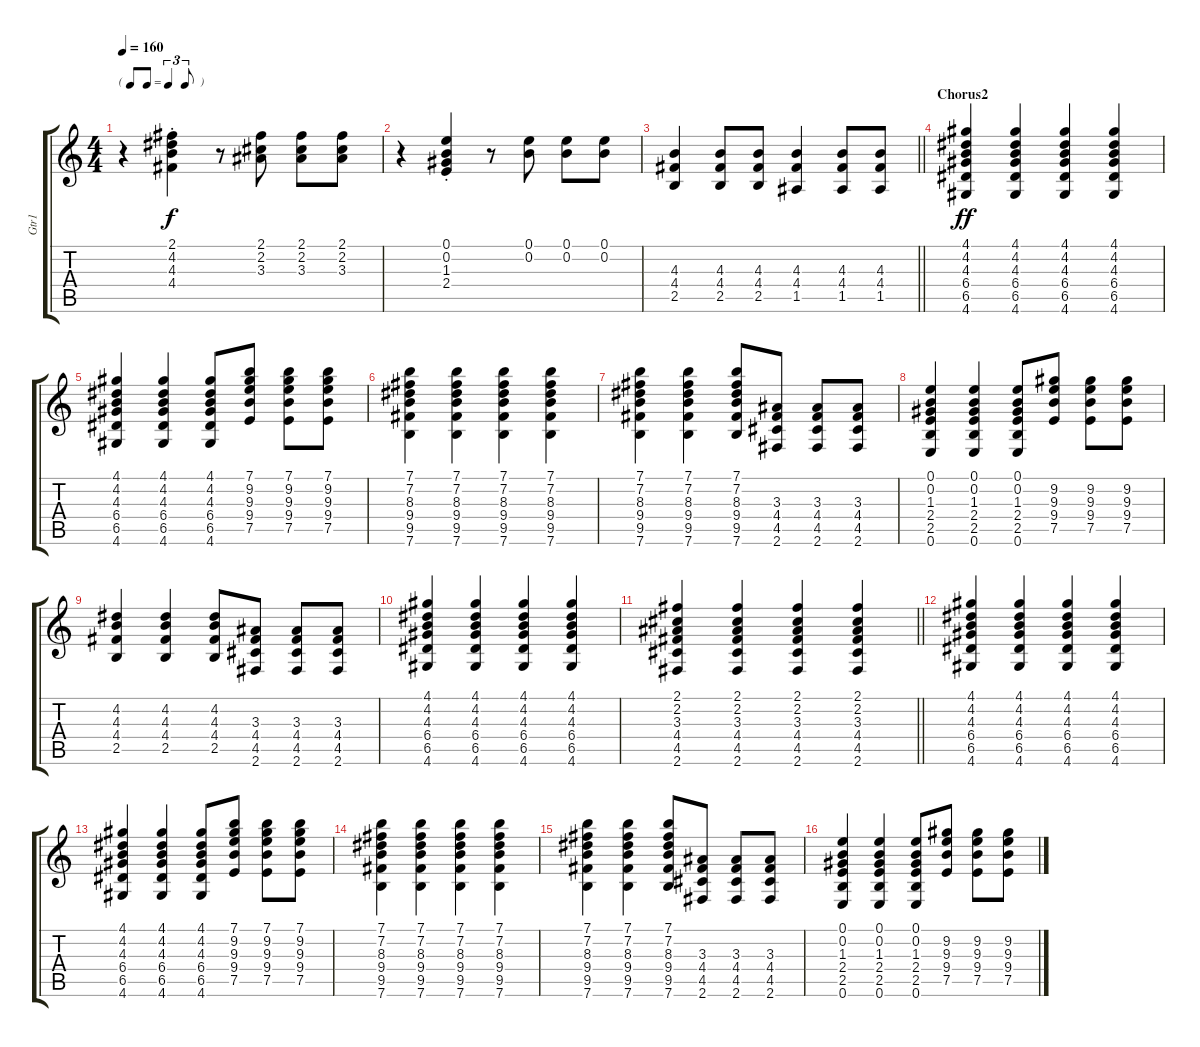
\track ("Gtr1" "Gtr1") {instrument acousticguitarsteel}
\staff {score tabs}
\tuning (E4 B3 G3 D3 A2 E2) {hide}
\ts (4 4)
\tf triplet8th
\tempo 160
\clef g2
\ks c
r.4{dy f} (2.1{st} 4.2{st} 4.3{st} 4.4{st}).4 r.8 (2.1 2.2 3.3).8 (2.1 2.2 3.3).8 (2.1 2.2 3.3).8 |
r.4 (0.1{st} 0.2{st} 1.3{st} 2.4{st}).4 r.8 (0.1 0.2).8 (0.1 0.2).8 (0.1 0.2).8 |
\barLineRight lightlight
(4.3 4.4 2.5).4 (4.3 4.4 2.5).8 (4.3 4.4 2.5).8 (4.3 4.4 1.5).4 (4.3 4.4 1.5).8 (4.3 4.4 1.5).8 |
\section ("" "Chorus2")
(4.1 4.2 4.3 6.4 6.5 4.6).4{dy ff} (4.1 4.2 4.3 6.4 6.5 4.6).4 (4.1 4.2 4.3 6.4 6.5 4.6).4 (4.1 4.2 4.3 6.4 6.5 4.6).4 |
(4.1 4.2 4.3 6.4 6.5 4.6).4 (4.1 4.2 4.3 6.4 6.5 4.6).4 (4.1 4.2 4.3 6.4 6.5 4.6).8 (7.1 9.2 9.3 9.4 7.5).8 (7.1 9.2 9.3 9.4 7.5).8 (7.1 9.2 9.3 9.4 7.5).8 |
(7.1 7.2 8.3 9.4 9.5 7.6).4 (7.1 7.2 8.3 9.4 9.5 7.6).4 (7.1 7.2 8.3 9.4 9.5 7.6).4 (7.1 7.2 8.3 9.4 9.5 7.6).4 |
(7.1 7.2 8.3 9.4 9.5 7.6).4 (7.1 7.2 8.3 9.4 9.5 7.6).4 (7.1 7.2 8.3 9.4 9.5 7.6).8 (3.3 4.4 4.5 2.6).8 (3.3 4.4 4.5 2.6).8 (3.3 4.4 4.5 2.6).8 |
(0.1 0.2 1.3 2.4 2.5 0.6).4 (0.1 0.2 1.3 2.4 2.5 0.6).4 (0.1 0.2 1.3 2.4 2.5 0.6).8 (9.2 9.3 9.4 7.5).8 (9.2 9.3 9.4 7.5).8 (9.2 9.3 9.4 7.5).8 |
(4.2 4.3 4.4 2.5).4 (4.2 4.3 4.4 2.5).4 (4.2 4.3 4.4 2.5).8 (3.3 4.4 4.5 2.6).8 (3.3 4.4 4.5 2.6).8 (3.3 4.4 4.5 2.6).8 |
(4.1 4.2 4.3 6.4 6.5 4.6).4 (4.1 4.2 4.3 6.4 6.5 4.6).4 (4.1 4.2 4.3 6.4 6.5 4.6).4 (4.1 4.2 4.3 6.4 6.5 4.6).4 |
\barLineRight lightlight
(2.1 2.2 3.3 4.4 4.5 2.6).4 (2.1 2.2 3.3 4.4 4.5 2.6).4 (2.1 2.2 3.3 4.4 4.5 2.6).4 (2.1 2.2 3.3 4.4 4.5 2.6).4 |
(4.1 4.2 4.3 6.4 6.5 4.6).4 (4.1 4.2 4.3 6.4 6.5 4.6).4 (4.1 4.2 4.3 6.4 6.5 4.6).4 (4.1 4.2 4.3 6.4 6.5 4.6).4 |
(4.1 4.2 4.3 6.4 6.5 4.6).4 (4.1 4.2 4.3 6.4 6.5 4.6).4 (4.1 4.2 4.3 6.4 6.5 4.6).8 (7.1 9.2 9.3 9.4 7.5).8 (7.1 9.2 9.3 9.4 7.5).8 (7.1 9.2 9.3 9.4 7.5).8 |
(7.1 7.2 8.3 9.4 9.5 7.6).4 (7.1 7.2 8.3 9.4 9.5 7.6).4 (7.1 7.2 8.3 9.4 9.5 7.6).4 (7.1 7.2 8.3 9.4 9.5 7.6).4 |
(7.1 7.2 8.3 9.4 9.5 7.6).4 (7.1 7.2 8.3 9.4 9.5 7.6).4 (7.1 7.2 8.3 9.4 9.5 7.6).8 (3.3 4.4 4.5 2.6).8 (3.3 4.4 4.5 2.6).8 (3.3 4.4 4.5 2.6).8 |
(0.1 0.2 1.3 2.4 2.5 0.6).4 (0.1 0.2 1.3 2.4 2.5 0.6).4 (0.1 0.2 1.3 2.4 2.5 0.6).8 (9.2 9.3 9.4 7.5).8 (9.2 9.3 9.4 7.5).8 (9.2 9.3 9.4 7.5).8
